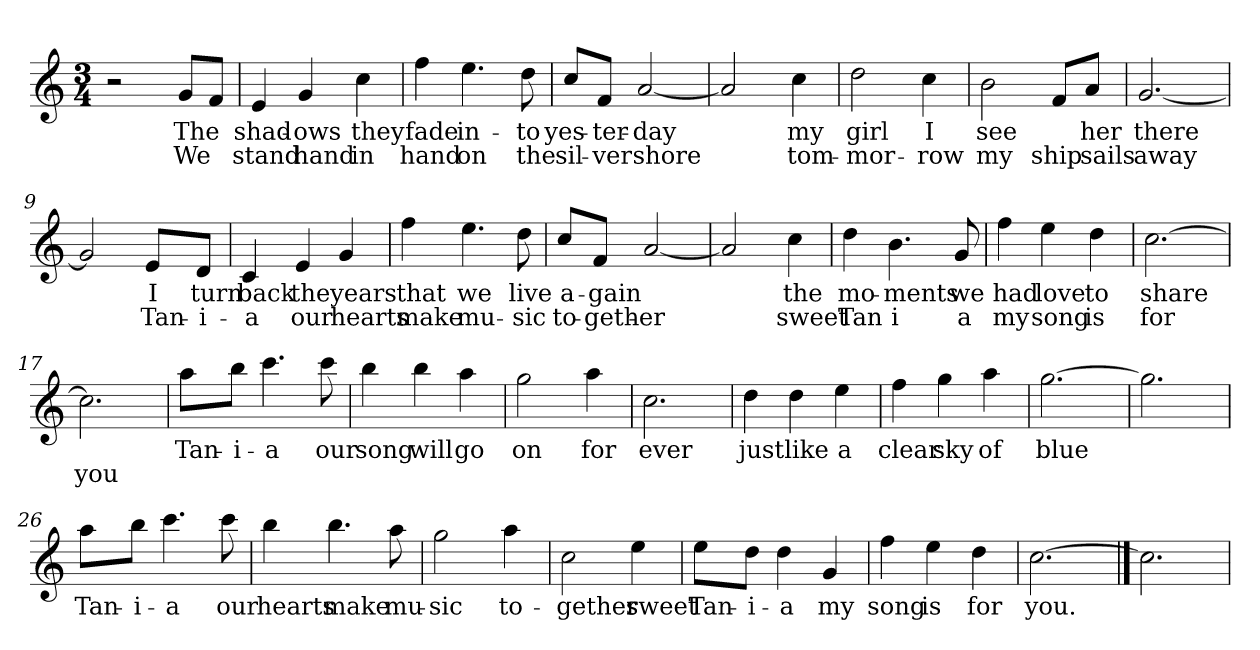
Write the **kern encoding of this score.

**kern	**text	**text
*part1	*part1	*part1
*staff1	*staff1	*staff1
*clefG2	*	*
*k[]	*	*
*C:	*	*
*M3/4	*	*
=1	=1	=1
2r	.	.
8g/L	The	We
8f/J	.	.
=2	=2	=2
4e/	shad-	stand
4g/	-ows	hand
4cc\	they	in
=3	=3	=3
4ff\	fade	hand
4.ee\	in-	on
8dd\	-to	the
=4	=4	=4
8cc/L	yes-	sil-
8f/J	-ter-	-ver
[2a/	-day	shore
=5	=5	=5
2a/]	.	.
4cc\	my	tom-
!!LO:LB:g=z
=6	=6	=6
2dd\	girl	-mor-
4cc\	I	-row
=7	=7	=7
2b\	see	my
8f/L	.	ship
8a/J	her	sails
=8	=8	=8
[2.g/	there	away
=9	=9	=9
2g/]	.	.
8e/L	I	Tan-
8d/J	turn	-i-
=10	=10	=10
4c/	back	-a
4e/	the	our
4g/	years	hearts
=11	=11	=11
4ff\	that	make
4.ee\	we	mu-
8dd\	live	-sic
!!LO:LB:g=z
=12	=12	=12
8cc/L	a-	to-
8f/J	-gain	-geth-
[2a/	.	-er
=13	=13	=13
2a/]	.	.
4cc\	the	sweet
=14	=14	=14
4dd\	mo-	Tan
4.b\	-ments	i
8g/	we	a
=15	=15	=15
4ff\	had	my
4ee\	love	song
4dd\	to	is
=16	=16	=16
[2.cc\	share	for
=17	=17	=17
2.cc\]	.	you
=18	=18	=18
8aa\L	Tan-	.
8bb\J	-i-	.
4.ccc\	a	.
8ccc\	our	.
!!LO:LB:g=z
=19	=19	=19
4bb\	song	.
4bb\	will	.
4aa\	go	.
=20	=20	=20
2gg\	on	.
4aa\	for	.
=21	=21	=21
2.cc\	ever	.
=22	=22	=22
4dd\	just	.
4dd\	like	.
4ee\	a	.
=23	=23	=23
4ff\	clear	.
4gg\	sky	.
4aa\	of	.
=24	=24	=24
[2.gg\	blue	.
=25	=25	=25
2.gg\]	.	.
=26	=26	=26
8aa\L	Tan-	.
8bb\J	-i-	.
4.ccc\	-a	.
8ccc\	our	.
!!LO:LB:g=z
=27	=27	=27
4bb\	hearts	.
4.bb\	make	.
8aa\	mu-	.
=28	=28	=28
2gg\	-sic	.
4aa\	to-	.
=29	=29	=29
2cc\	-gether	.
4ee\	sweet	.
=30	=30	=30
8ee\L	Tan-	.
8dd\J	-i-	.
4dd\	-a	.
4g/	my	.
=31	=31	=31
4ff\	song	.
4ee\	is	.
4dd\	for	.
=32	=32	=32
[2.cc\	you.	.
==33	==33	==33
2.cc\]	.	.
=	=	=
*-	*-	*-
